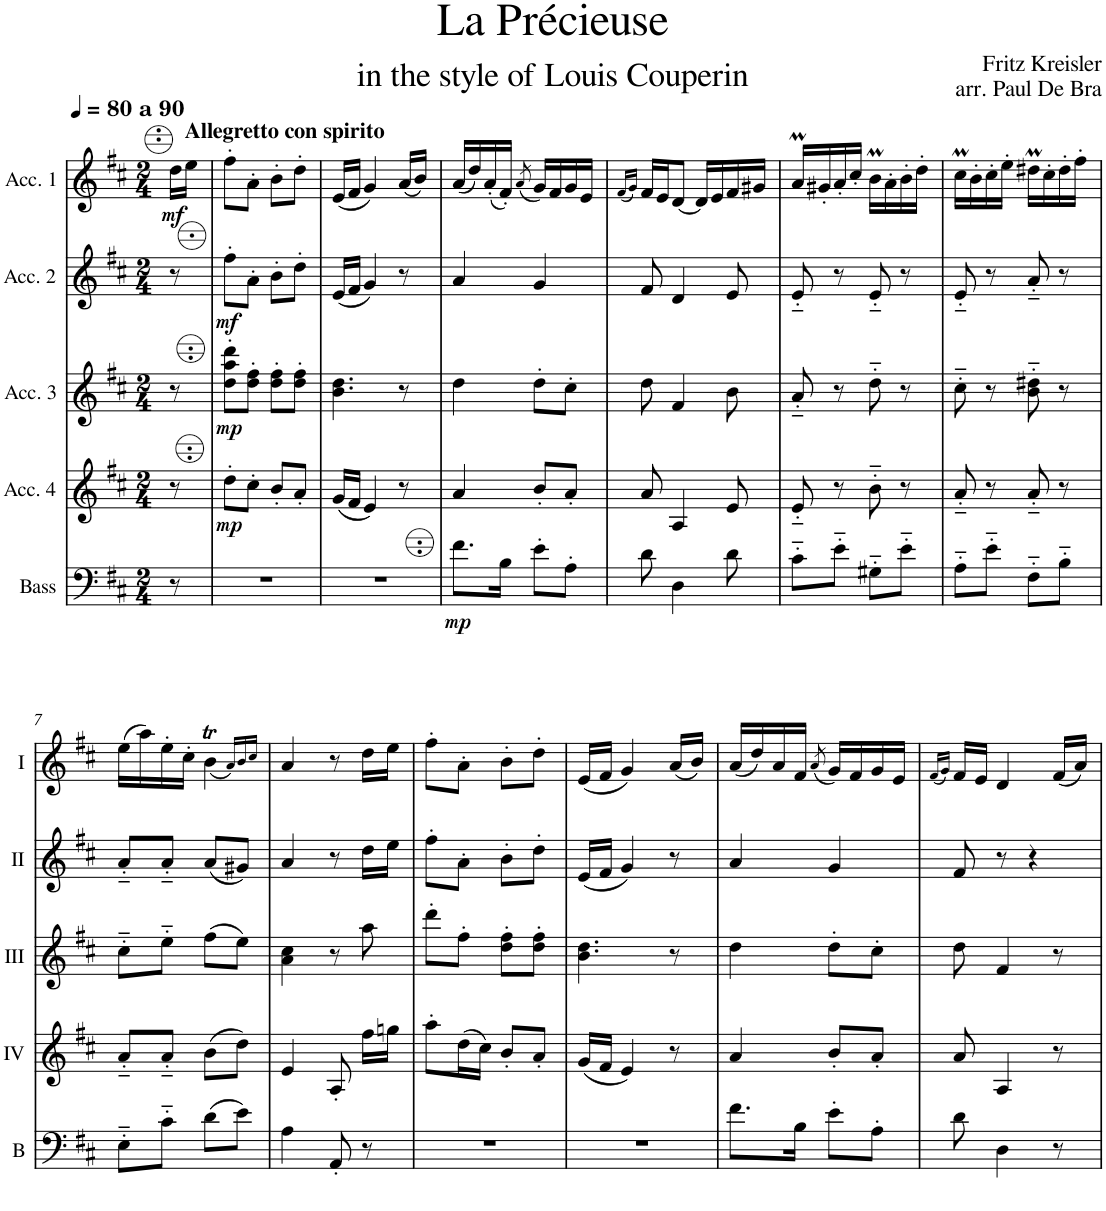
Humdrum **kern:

**kern	**dynam	**kern	**dynam	**kern	**dynam	**kern	**dynam	**kern	**dynam
*part5	*part5	*part4	*part4	*part3	*part3	*part2	*part2	*part1	*part1
*staff5	*staff5	*staff4	*staff4	*staff3	*staff3	*staff2	*staff2	*staff1	*staff1
*I"Bass	*	*I"Acc. 4	*	*I"Acc. 3	*	*I"Acc. 2	*	*I"Acc. 1	*
*I'B	*	*	*	*	*	*	*	*	*
*clefF4	*	*clefG2	*	*clefG2	*	*clefG2	*	*clefG2	*
*Trd7c12	*	*Trd7c12	*	*Trd7c12	*	*	*	*	*
*k[f#c#]	*	*k[f#c#]	*	*k[f#c#]	*	*k[f#c#]	*	*k[f#c#]	*
*M2/4	*	*M2/4	*	*M2/4	*	*M2/4	*	*M2/4	*
*MM80	*	*MM80	*	*MM80	*	*MM80	*	*MM80	*
=	=	=	=	=	=	=	=	=	=
!	!	!	!	!	!	!	!	!LO:TX:a:B:t=a 90	!
!	!	!	!	!	!	!	!	!LO:TX:a:B:t=Allegretto con spirito	!
!	!	!	!	!	!	!	!	!	!LO:DY:b
8r	.	8r	.	8r	.	8r	.	16dd\LL	mf
.	.	.	.	.	.	.	.	16ee\JJ	.
=1	=1	=1	=1	=1	=1	=1	=1	=1	=1
!	!	!	!LO:DY:b	!	!LO:DY:b	!	!LO:DY:b	!	!
2r	.	8dd'\L	mp	8dd\' 8aa\' 8ddd\'L	mp	8ff#'\L	mf	8ff#'\L	.
.	.	8cc#'\J	.	8dd\' 8ff#\'J	.	8a'\J	.	8a'\J	.
.	.	8b'/L	.	8dd\' 8ff#\'L	.	8b'\L	.	8b'\L	.
.	.	8a'/J	.	8dd\' 8ff#\'J	.	8dd'\J	.	8dd'\J	.
=2	=2	=2	=2	=2	=2	=2	=2	=2	=2
2r	.	(16g/LL	.	4.b\ 4.dd\	.	(16e/LL	.	(16e/LL	.
.	.	16f#/JJ	.	.	.	16f#/JJ	.	16f#/JJ	.
.	.	4e/)	.	.	.	4g/)	.	4g/)	.
.	.	8r	.	8r	.	8r	.	(16a/LL	.
.	.	.	.	.	.	.	.	16b/JJ)	.
=3	=3	=3	=3	=3	=3	=3	=3	=3	=3
!	!LO:DY:b	!	!	!	!	!	!	!	!
8.f#\L	mp	4a/	.	4dd\	.	4a/	.	(16a/LL	.
.	.	.	.	.	.	.	.	16dd/)	.
.	.	.	.	.	.	.	.	(16a'/	.
16B\Jk	.	.	.	.	.	.	.	16f#'/JJ)	.
.	.	.	.	.	.	.	.	(8qa/	.
8e'\L	.	8b'/L	.	8dd'\L	.	4g/	.	16g/LL)	.
.	.	.	.	.	.	.	.	16f#/	.
8A'\J	.	8a'/J	.	8cc#'\J	.	.	.	16g/	.
.	.	.	.	.	.	.	.	16e/JJ	.
=4	=4	=4	=4	=4	=4	=4	=4	=4	=4
.	.	.	.	.	.	.	.	(16qf#/LL	.
.	.	.	.	.	.	.	.	16qg/JJ)	.
8d\	.	8a/	.	8dd\	.	8f#/	.	16f#/LL	.
.	.	.	.	.	.	.	.	16e/J	.
4D\	.	4A/	.	4f#/	.	4d/	.	[8d/J	.
.	.	.	.	.	.	.	.	16d/LL]	.
.	.	.	.	.	.	.	.	16e/	.
8d\	.	8e/	.	8b\	.	8e/	.	16f#/	.
.	.	.	.	.	.	.	.	16g#X/JJ	.
=5	=5	=5	=5	=5	=5	=5	=5	=5	=5
8c#'~\L	.	8e'~/	.	8a'~/	.	8e'~/	.	16aM/LL	.
.	.	.	.	.	.	.	.	16g#X'/	.
8e'~\J	.	8r	.	8r	.	8r	.	16a'/	.
.	.	.	.	.	.	.	.	16cc#'/JJ	.
8G#X'~\L	.	8b'~\	.	8dd'~\	.	8e'~/	.	16bM\LL	.
.	.	.	.	.	.	.	.	16a'\	.
8e'~\J	.	8r	.	8r	.	8r	.	16b'\	.
.	.	.	.	.	.	.	.	16dd'\JJ	.
=6	=6	=6	=6	=6	=6	=6	=6	=6	=6
8A'~\L	.	8a'~/	.	8cc#'~\	.	8e'~/	.	16cc#m\LL	.
.	.	.	.	.	.	.	.	16b'\	.
8e'~\J	.	8r	.	8r	.	8r	.	16cc#'\	.
.	.	.	.	.	.	.	.	16ee'\JJ	.
8F#'~\L	.	8a'~/	.	8b\'~ 8dd#X\'~	.	8a'~/	.	16dd#Xm\LL	.
.	.	.	.	.	.	.	.	16cc#'\	.
8B'~\J	.	8r	.	8r	.	8r	.	16dd#'\	.
.	.	.	.	.	.	.	.	16ff#'\JJ	.
!!LO:LB:g=z
=7	=7	=7	=7	=7	=7	=7	=7	=7	=7
8E'~\L	.	8a'~/L	.	8cc#'~\L	.	8a'~/L	.	(16ee\LL	.
.	.	.	.	.	.	.	.	16aa\)	.
8c#'~\J	.	8a'~/J	.	8ee'~\J	.	8a'~/J	.	16ee'\	.
.	.	.	.	.	.	.	.	16cc#'\JJ	.
(8d\L	.	(8b\L	.	(8ff#\L	.	(8a/L	.	(<4bT\	.
8e\J)	.	8dd\J)	.	8ee\J)	.	8g#X/J)	.	.	.
.	.	.	.	.	.	.	.	16qa/LL)	.
.	.	.	.	.	.	.	.	16qb/	.
.	.	.	.	.	.	.	.	16qcc#/JJ	.
=8	=8	=8	=8	=8	=8	=8	=8	=8	=8
4A\	.	4e/	.	4a\ 4cc#\	.	4a/	.	4a/	.
8AA'/	.	8A'/	.	8r	.	8r	.	8r	.
8r	.	16ff#\LL	.	8aa\	.	16dd\LL	.	16dd\LL	.
.	.	16ggn\JJ	.	.	.	16ee\JJ	.	16ee\JJ	.
=9	=9	=9	=9	=9	=9	=9	=9	=9	=9
2r	.	8aa'\L	.	8ddd'\L	.	8ff#'\L	.	8ff#'\L	.
.	.	(16dd\L	.	8ff#'\J	.	8a'\J	.	8a'\J	.
.	.	16cc#\JJ)	.	.	.	.	.	.	.
.	.	8b'/L	.	8dd\' 8ff#\'L	.	8b'\L	.	8b'\L	.
.	.	8a'/J	.	8dd\' 8ff#\'J	.	8dd'\J	.	8dd'\J	.
=10	=10	=10	=10	=10	=10	=10	=10	=10	=10
2r	.	(16g/LL	.	4.b\ 4.dd\	.	(16e/LL	.	(16e/LL	.
.	.	16f#/JJ	.	.	.	16f#/JJ	.	16f#/JJ	.
.	.	4e/)	.	.	.	4g/)	.	4g/)	.
.	.	8r	.	8r	.	8r	.	(16a/LL	.
.	.	.	.	.	.	.	.	16b/JJ)	.
=11	=11	=11	=11	=11	=11	=11	=11	=11	=11
8.f#\L	.	4a/	.	4dd\	.	4a/	.	(16a/LL	.
.	.	.	.	.	.	.	.	16dd/)	.
.	.	.	.	.	.	.	.	16a/	.
16B\Jk	.	.	.	.	.	.	.	16f#/JJ	.
.	.	.	.	.	.	.	.	(8qa/	.
8e'\L	.	8b'/L	.	8dd'\L	.	4g/	.	16g/LL)	.
.	.	.	.	.	.	.	.	16f#/	.
8A'\J	.	8a'/J	.	8cc#'\J	.	.	.	16g/	.
.	.	.	.	.	.	.	.	16e/JJ	.
=12	=12	=12	=12	=12	=12	=12	=12	=12	=12
.	.	.	.	.	.	.	.	(16qf#/LL	.
.	.	.	.	.	.	.	.	16qg/JJ)	.
8d\	.	8a/	.	8dd\	.	8f#/	.	16f#/LL	.
.	.	.	.	.	.	.	.	16e/JJ	.
4D\	.	4A/	.	4f#/	.	8r	.	4d/	.
.	.	.	.	.	.	4r	.	.	.
8r	.	8r	.	8r	.	.	.	(16f#/LL	.
.	.	.	.	.	.	.	.	16a/JJ)	.
=	=	=	=	=	=	=	=	=	=
*-	*-	*-	*-	*-	*-	*-	*-	*-	*-
